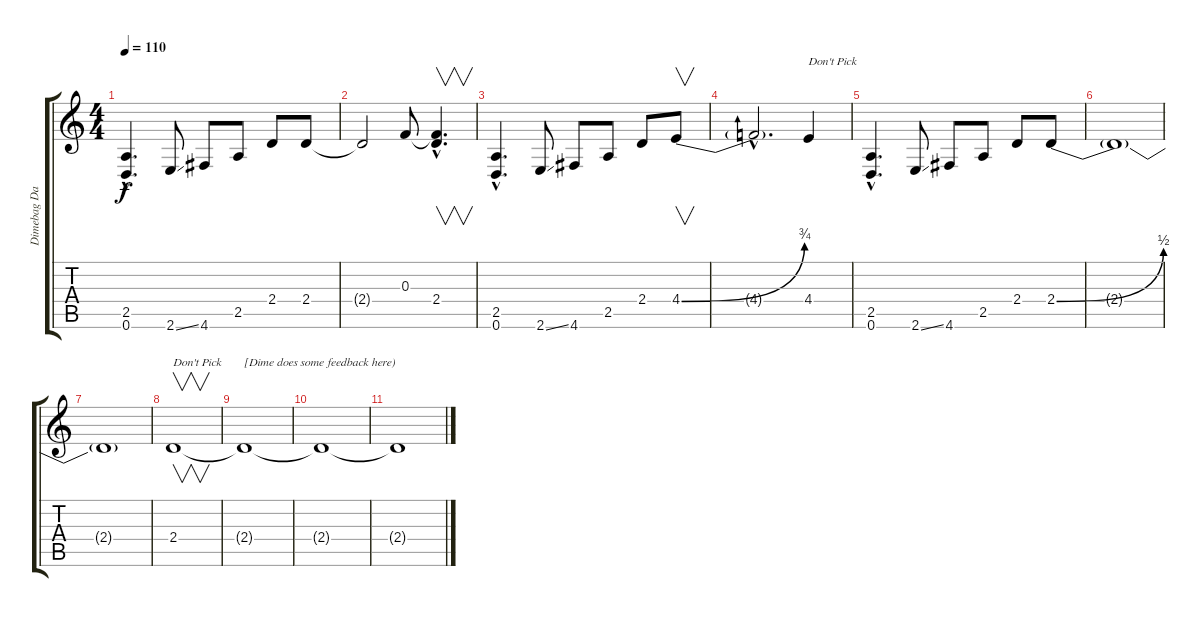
\track ("Dimebag Darrell Rhythm" "Dimebag Da") {instrument overdrivenguitar}
\staff {score tabs}
\tuning (D4 A3 F3 C3 G2 D2) {hide}
\ts (4 4)
\tempo 110
\clef g2
\ks c
(2.5{hac} 0.6{hac}).4{d dy f} 2.6{ss}.8 4.6.8 2.5.8 2.4.8 2.4.8 |
2.4{t}.2 0.3.8 (0.3{hac t} 2.4{hac}).4{v d} |
(2.5{hac} 0.6{hac}).4{d} 2.6{ss}.8 4.6.8 2.5.8 2.4.8 4.4{be (bend 0 0 60 3)}.8{v} |
4.4{hac t}.2{d} 4.4.4{txt "Don't Pick"} |
(2.5{hac} 0.6{hac}).4{d} 2.6{ss}.8 4.6.8 2.5.8 2.4.8 2.4{be (bend 0 0 60 2)}.8 |
2.4{t}.1 |
2.4{t}.1 |
2.4.1{v txt "Don't Pick"} |
2.4{t}.1{txt "[Dime does some feedback here)"} |
2.4{t}.1 |
2.4{t}.1
